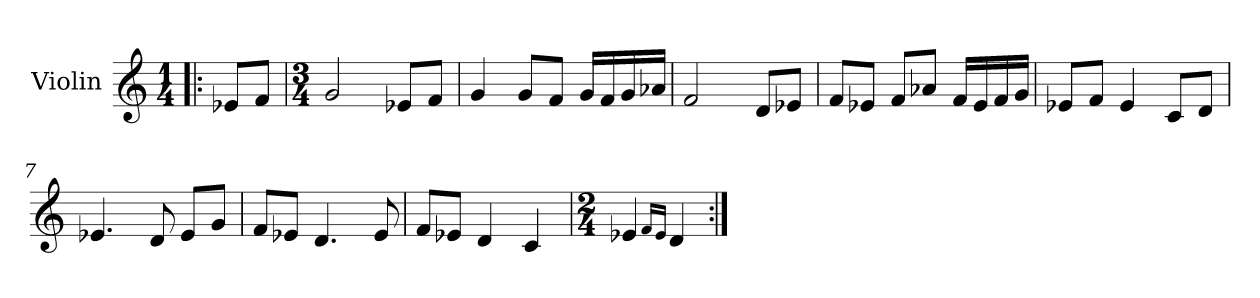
**kern
*part1
*staff1
*I"Violin
*I'Vln.
*clefG2
*k[]
*M1/4
=1!|:
8e-X/L
8f/J
=2
*M3/4
2g/
8e-X/L
8f/J
=3
4g/
8g/L
8f/J
16g/LL
16f/
16g/
16a-X/JJ
=4
2f/
8d/L
8e-X/J
=5
8f/L
8e-X/J
8f/L
8a-X/J
16f/LL
16e-/
16f/
16g/JJ
!!LO:LB:g=z
=6
8e-X/L
8f/J
4e-/
8c/L
8d/J
=7
4.e-X/
8d/
8e-/L
8g/J
=8
8f/L
8e-X/J
4.d/
8e-/
=9
8f/L
8e-X/J
4d/
4c/
=10
*M2/4
4e-X/
16qqf/LL
16qqe-/JJ
4d/
=:|!
*-
